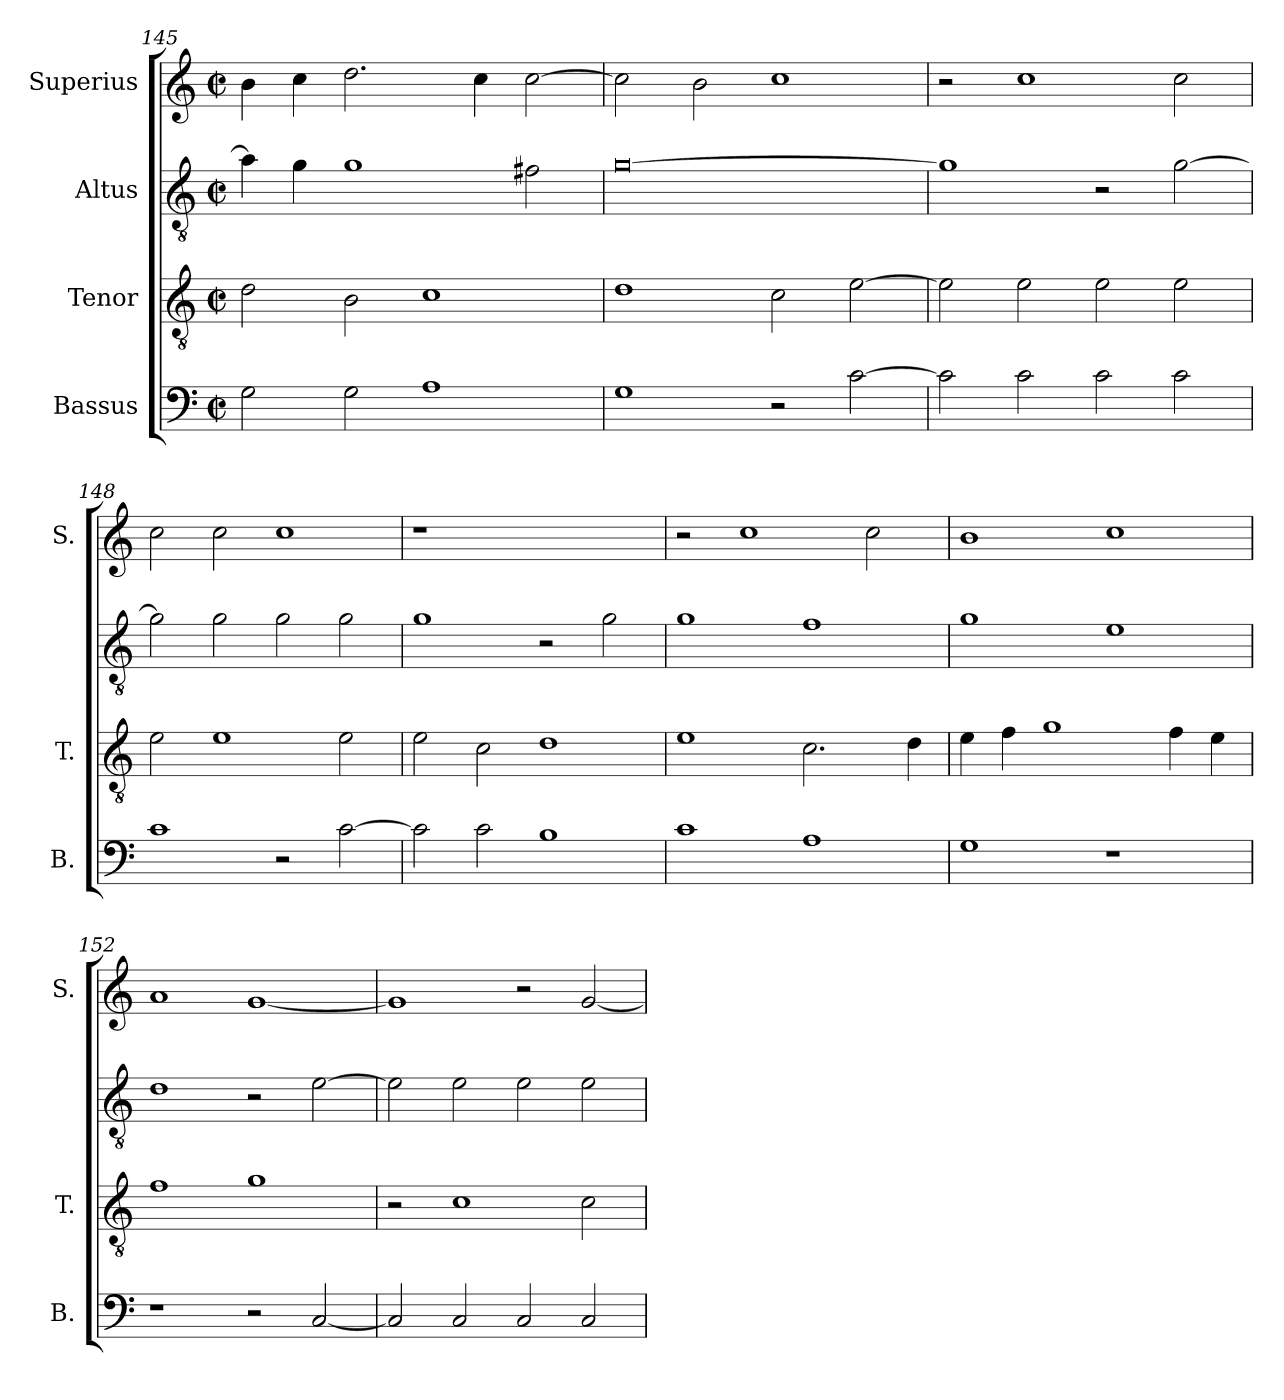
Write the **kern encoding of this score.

**kern	**kern	**kern	**kern
*part4	*part3	*part2	*part1
*staff4	*staff3	*staff2	*staff1
*I"Bassus	*I"Tenor	*I"Altus	*I"Superius
*I'B.	*I'T.	*	*I'S.
*clefF4	*clefGv2	*clefGv2	*clefG2
*	*ITrd7c12	*ITrd7c12	*
*k[]	*k[]	*k[]	*k[]
*C:	*C:	*C:	*C:
*M2/2	*M2/2	*M2/2	*M2/2
*met(c|)	*met(c|)	*met(c|)	*met(c|)
=145	=145	=145	=145
2Gi\	2Di\	4Ai\]	4bi\
.	.	4Gi\	4cci\
2Gi\	2BBi\	1Gi	2.ddi\
1Ai	1Ci	.	.
.	.	.	4cci\
.	.	2F#Xi\	[>2cci\
!!LO:LB:g=z
=146	=146	=146	=146
1Gi	1Di	[>0Gi	2cci\]
.	.	.	2bi\
2r	2Ci\	.	1cci
[>2ci\	[>2Ei\	.	.
=147	=147	=147	=147
2ci\]	2Ei\]	1Gi]	2r
2ci\	2Ei\	.	1cci
2ci\	2Ei\	2r	.
2ci\	2Ei\	[>2Gi\	2cci\
=148	=148	=148	=148
1ci	2Ei\	2Gi\]	2cci\
.	1Ei	2Gi\	2cci\
2r	.	2Gi\	1cci
[>2ci\	2Ei\	2Gi\	.
=149	=149	=149	=149
!	!	!	!LO:N:vis=1
2ci\]	2Ei\	1Gi	1r
2ci\	2Ci\	.	.
1Bi	1Di	2r	1ryy
.	.	2Gi\	.
=150	=150	=150	=150
1ci	1Ei	1Gi	2r
.	.	.	1cci
1Ai	2.Ci\	1Fi	.
.	.	.	2cci\
.	4Di\	.	.
!!LO:LB:g=z
=151	=151	=151	=151
1Gi	4Ei\	1Gi	1bi
.	4Fi\	.	.
.	1Gi	.	.
1r	.	1Ei	1cci
.	4Fi\	.	.
.	4Ei\	.	.
=152	=152	=152	=152
1r	1Fi	1Di	1ai
2r	1Gi	2r	[<1gi
[<2Ci/	.	[>2Ei\	.
=153	=153	=153	=153
2Ci/]	2r	2Ei\]	1gi]
2Ci/	1Ci	2Ei\	.
2Ci/	.	2Ei\	2r
2Ci/	2Ci\	2Ei\	[<2gi/
=	=	=	=
*-	*-	*-	*-
